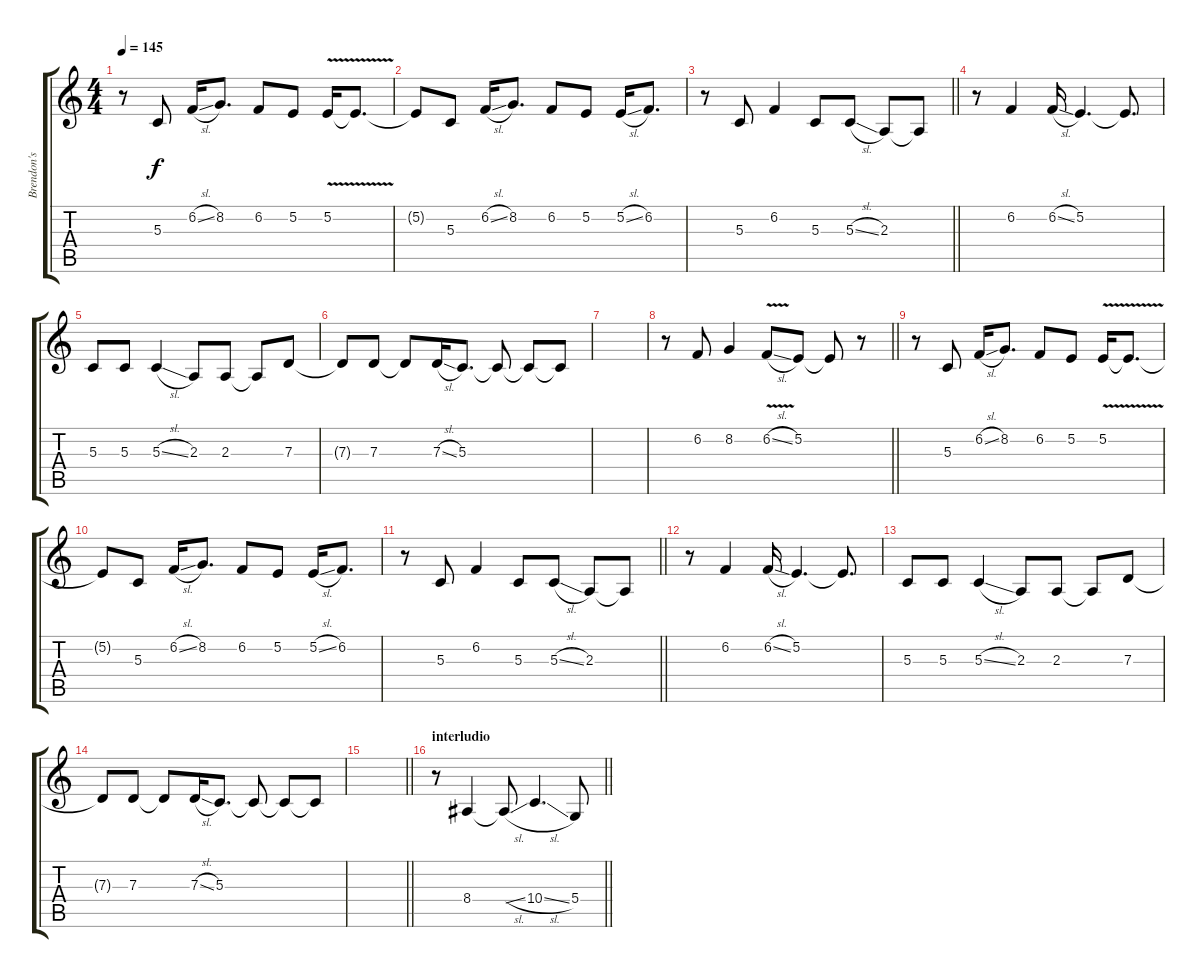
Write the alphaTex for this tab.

\track ("Brendon's voice" "Brendon's ") {instrument tenorsax}
\staff {score tabs}
\tuning (E4 B3 G3 D3 A2 E2) {hide}
\ts (4 4)
\section ("" "")
\tempo 145
\clef g2
\ks c
r.8{dy f} 5.3.8 6.2{sl}.16 8.2.8{d} 6.2.8 5.2.8 5.2{v}.16 5.2{t}.8{d} |
5.2{t}.8 5.3.8 6.2{sl}.16 8.2.8{d} 6.2.8 5.2.8 5.2{sl}.16 6.2.8{d} |
\barLineRight lightlight
r.8 5.3.8 6.2.4 5.3.8 5.3{sl}.8 2.3.8 2.3{t}.8 |
r.8 6.2.4 6.2{sl}.16 5.2.4{d} 5.2{t}.8{d} |
5.3.8 5.3.8 5.3{sl}.4 2.3.8 2.3.8 2.3{t}.8 7.3.8 |
7.3{t}.8 7.3.8 7.3{t}.8 7.3{sl}.16 5.3.8{d} 5.3{t}.8 5.3{t}.8 5.3{t}.8 |
|
\barLineRight lightlight
r.8 6.2.8 8.2.4 6.2{v sl}.8 5.2.8 5.2{t}.8 r.8 |
r.8 5.3.8 6.2{sl}.16 8.2.8{d} 6.2.8 5.2.8 5.2{v}.16 5.2{t}.8{d} |
5.2{t}.8 5.3.8 6.2{sl}.16 8.2.8{d} 6.2.8 5.2.8 5.2{sl}.16 6.2.8{d} |
\barLineRight lightlight
r.8 5.3.8 6.2.4 5.3.8 5.3{sl}.8 2.3.8 2.3{t}.8 |
r.8 6.2.4 6.2{sl}.16 5.2.4{d} 5.2{t}.8{d} |
5.3.8 5.3.8 5.3{sl}.4 2.3.8 2.3.8 2.3{t}.8 7.3.8 |
7.3{t}.8 7.3.8 7.3{t}.8 7.3{sl}.16 5.3.8{d} 5.3{t}.8 5.3{t}.8 5.3{t}.8 |
\barLineRight lightlight
|
\section ("" "interludio")
\barLineRight lightlight
r.8 8.4.4 8.4{sl t}.8 10.4{sl}.4{d} 5.4.8
